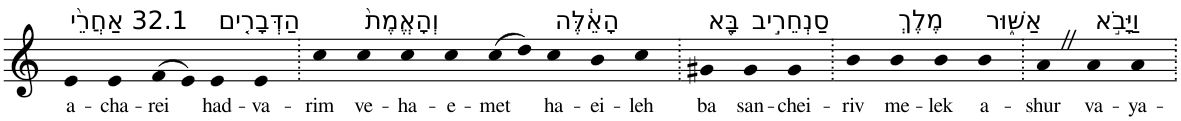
**kern	**text
*part1	*part1
*staff1	*staff1
*I"Piano	*
*I'Pno	*
*clefG2	*
*k[]	*
=1	=1
!LO:TX:a:t=32.1 אַחֲרֵ֨י	!
!	!LO:LY:b
4e	a-
!	!LO:LY:b
4e	-cha-
!	!LO:LY:b
(>8f	-rei
8e)	.
!LO:TX:a:t=הַדְּבָרִ֤ים	!
!	!LO:LY:b
4e	had-
!	!LO:LY:b
4e	-va-
=2.	=2.
!	!LO:LY:b
4cc	-rim
!LO:TX:a:t=וְהָאֱמֶת֙	!
!	!LO:LY:b
4cc	ve-
!	!LO:LY:b
4cc	-ha-
!	!LO:LY:b
4cc	-e-
!	!LO:LY:b
(>8cc	-met
8dd)	.
!LO:TX:a:t=הָאֵ֔לֶּה	!
!	!LO:LY:b
4cc	ha-
!	!LO:LY:b
4b	-ei-
!	!LO:LY:b
4cc	-leh
=3.	=3.
!LO:TX:a:t=בָּ֖א	!
!	!LO:LY:b
4g#X	ba
!LO:TX:a:t=סַנְחֵרִ֣יב	!
!	!LO:LY:b
4g#	san-
!	!LO:LY:b
4g#	-chei-
=4.	=4.
!	!LO:LY:b
4b	-riv
!LO:TX:a:t=מֶלֶךְ	!
!	!LO:LY:b
4b	me-
!	!LO:LY:b
4b	-lek
!LO:TX:a:t=אַשּׁ֑וּר	!
!	!LO:LY:b
4b	a-
=5.	=5.
!	!LO:LY:b
4aZ	-shur
!LO:TX:a:t=וַיָּבֹ֣א	!
!	!LO:LY:b
4a	va-
!	!LO:LY:b
4a	-ya-
=.	=.
*-	*-
